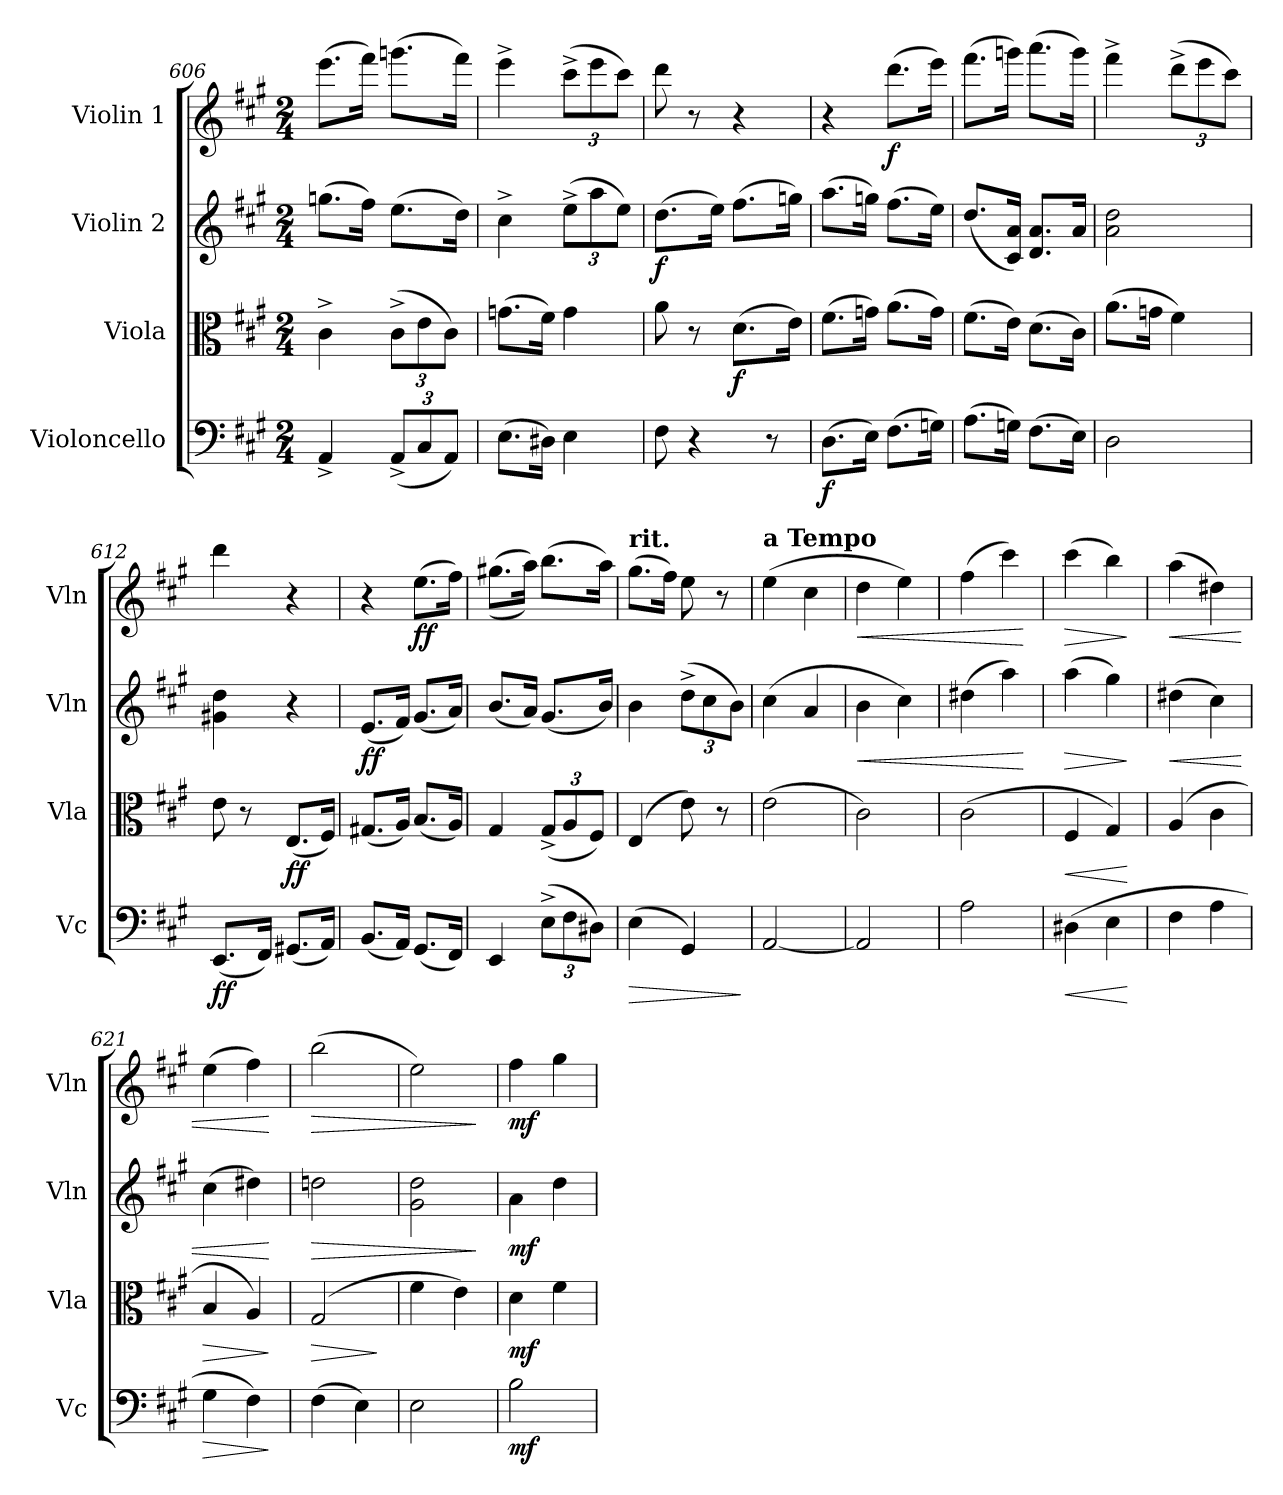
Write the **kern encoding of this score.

**kern	**dynam	**kern	**dynam	**kern	**dynam	**kern	**dynam
*part4	*part4	*part3	*part3	*part2	*part2	*part1	*part1
*staff4	*staff4	*staff3	*staff3	*staff2	*staff2	*staff1	*staff1
*I"Violoncello	*	*I"Viola	*	*I"Violin 2	*	*I"Violin 1	*
*I'Vc	*	*I'Vla	*	*I'Vln	*	*I'Vln	*
*clefF4	*	*clefC3	*	*clefG2	*	*clefG2	*
*k[f#c#g#]	*	*k[f#c#g#]	*	*k[f#c#g#]	*	*k[f#c#g#]	*
*M2/4	*	*M2/4	*	*M2/4	*	*M2/4	*
=606	=606	=606	=606	=606	=606	=606	=606
4AA^/	.	4c#^\	.	(>8.ggn\L	.	(>8.eee\L	.
.	.	.	.	16ff#\Jk)	.	16fff#\Jk)	.
*Xbrackettup	*	*Xbrackettup	*	*	*	*	*
(<12AA^/L	.	(>12c#^\L	.	(>8.ee\L	.	(>8.gggn\L	.
12C#/	.	12e\	.	.	.	.	.
12AA/J)	.	12c#\J)	.	.	.	.	.
.	.	.	.	16dd\Jk)	.	16fff#\Jk)	.
=607	=607	=607	=607	=607	=607	=607	=607
(>8.E\L	.	(>8.gn\L	.	4cc#^\	.	4eee^\	.
16D#X\Jk)	.	16f#\Jk)	.	.	.	.	.
*	*	*	*	*Xbrackettup	*	*Xbrackettup	*
4E\	.	4g\	.	(>12ee^\L	.	(>12ccc#^\L	.
.	.	.	.	12aa\	.	12eee\	.
.	.	.	.	12ee\J)	.	12ccc#\J)	.
!!LO:LB:g=z
=608	=608	=608	=608	=608	=608	=608	=608
!	!	!	!	!	!LO:DY:b	!	!
8F#\	.	8a\	.	(>8.dd\L	f	8ddd\	.
4r	.	8r	.	.	.	8r	.
.	.	.	.	16ee\Jk)	.	.	.
!	!	!	!LO:DY:b	!	!	!	!
.	.	(>8.d\L	f	(>8.ff#\L	.	4r	.
8r	.	.	.	.	.	.	.
.	.	16e\Jk)	.	16ggn\Jk)	.	.	.
=609	=609	=609	=609	=609	=609	=609	=609
!	!LO:DY:b	!	!	!	!	!	!
(>8.D\L	f	(>8.f#\L	.	(>8.aa\L	.	4r	.
16E\Jk)	.	16gn\Jk)	.	16ggn\Jk)	.	.	.
!	!	!	!	!	!	!	!LO:DY:b
(>8.F#\L	.	(>8.a\L	.	(>8.ff#\L	.	(>8.ddd\L	f
16Gn\Jk)	.	16g\Jk)	.	16ee\Jk)	.	16eee\Jk)	.
=610	=610	=610	=610	=610	=610	=610	=610
(>8.A\L	.	(>8.f#\L	.	(<8.dd/L	.	(>8.fff#\L	.
16Gn\Jk)	.	16e\Jk)	.	16c#/ 16a/Jk)	.	16gggn\Jk)	.
(>8.F#\L	.	(>8.d\L	.	8.d/ 8.a/L	.	(>8.aaa\L	.
16E\Jk)	.	16c#\Jk)	.	16a/Jk	.	16ggg\Jk)	.
=611	=611	=611	=611	=611	=611	=611	=611
2D\	.	(>8.a\L	.	2a\ 2dd\	.	4fff#^\	.
.	.	16gn\Jk	.	.	.	.	.
.	.	4f#\)	.	.	.	(>12ddd^\L	.
.	.	.	.	.	.	12eee\	.
.	.	.	.	.	.	12ccc#\J)	.
=612	=612	=612	=612	=612	=612	=612	=612
!	!LO:DY:b	!	!	!	!	!	!
(<8.EE/L	ff	8e\	.	4g#X\ 4dd\	.	4ddd\	.
.	.	8r	.	.	.	.	.
16FF#/Jk)	.	.	.	.	.	.	.
!	!	!	!LO:DY:b	!	!	!	!
(<8.GG#X/L	.	(<8.E/L	ff	4r	.	4r	.
16AA/Jk)	.	16F#/Jk)	.	.	.	.	.
=613	=613	=613	=613	=613	=613	=613	=613
!	!	!	!	!	!LO:DY:b	!	!
(<8.BB/L	.	(<8.G#X/L	.	(<8.e/L	ff	4r	.
16AA/Jk)	.	16A/Jk)	.	16f#/Jk)	.	.	.
!	!	!	!	!	!	!	!LO:DY:b
(<8.GG#/L	.	(<8.B/L	.	(<8.g#/L	.	(>8.ee\L	ff
16FF#/Jk)	.	16A/Jk)	.	16a/Jk)	.	16ff#\Jk)	.
=614	=614	=614	=614	=614	=614	=614	=614
4EE/	.	4G#/	.	(<8.b/L	.	(>(>8.gg#X\L	.
.	.	.	.	16a/Jk)	.	16aa\Jk))	.
(>12E^\L	.	(<12G#^/L	.	(<8.g#/L	.	(>8.bb\L	.
12F#\	.	12A/	.	.	.	.	.
12D#X\J)	.	12F#/J)	.	.	.	.	.
.	.	.	.	16b/Jk)	.	16aa\Jk)	.
=615	=615	=615	=615	=615	=615	=615	=615
!	!	!	!	!	!	!LO:TX:a:B:t=rit.	!
!	!LO:HP:b	!	!	!	!	!	!
(>4E\	>	(>4E/	.	4b\	.	(>8.gg#\L	.
.	.	.	.	.	.	16ff#\Jk)	.
4GG#/)	.	8e\)	.	(>12dd^\L	.	8ee\	.
.	.	.	.	12cc#\	.	.	.
.	.	8r	.	.	.	8r	.
.	.	.	.	12b\J)	.	.	.
.	]	.	.	.	.	.	.
=616	=616	=616	=616	=616	=616	=616	=616
!	!	!	!	!	!	!LO:TX:a:B:t=a Tempo	!
!	!LO:DY:b	!	!LO:DY:b	!	!LO:DY:b	!	!LO:DY:b
[2AA/	other-dynamics	(>2e\	other-dynamics	(>4cc#\	other-dynamics	(>4ee\	other-dynamics
.	.	.	.	4a/	.	4cc#\	.
=617	=617	=617	=617	=617	=617	=617	=617
!	!	!	!	!	!LO:HP:b	!	!LO:HP:b
2AA/]	.	2c#\)	.	4b\	<	4dd\	<
.	.	.	.	4cc#\)	.	4ee\)	.
=618	=618	=618	=618	=618	=618	=618	=618
2A\	.	(>2c#\	.	(>4dd#X\	.	(>4ff#\	.
.	.	.	.	4aa\)	.	4ccc#\)	.
.	.	.	.	.	[	.	[
=619	=619	=619	=619	=619	=619	=619	=619
!	!LO:HP:b	!	!LO:HP:b	!	!LO:HP:b	!	!LO:HP:b
(>4D#X\	<	4F#/	<	(>4aa\	>	(>4ccc#\	>
4E\	.	4G#/)	.	4gg#\)	.	4bb\)	.
.	[	.	[	.	]	.	]
=620	=620	=620	=620	=620	=620	=620	=620
!	!	!	!	!	!LO:HP:b	!	!LO:HP:b
4F#\	.	(>4A/	.	(>4dd#X\	<	(>4aa\	<
4A\	.	4c#\	.	4cc#\)	.	4dd#X\)	.
=621	=621	=621	=621	=621	=621	=621	=621
!	!LO:HP:b	!	!LO:HP:b	!	!	!	!
4G#\	>	4B/	>	(>4cc#\	.	(>4ee\	.
4F#\)	.	4A/)	.	4dd#X\)	.	4ff#\)	.
.	]	.	]	.	[	.	[
!!LO:LB:g=z
=622	=622	=622	=622	=622	=622	=622	=622
!	!	!	!LO:HP:b	!	!LO:HP:b	!	!LO:HP:b
(>4F#\	.	(>2G#/	>	2ddn\	>	(>2bb\	>
4E\)	.	.	.	.	.	.	.
.	.	.	]	.	.	.	.
=623	=623	=623	=623	=623	=623	=623	=623
2E\	.	4f#\	.	2g#\ 2dd\	.	2ee\)	.
.	.	4e\)	.	.	.	.	.
.	.	.	.	.	]	.	]
=624	=624	=624	=624	=624	=624	=624	=624
!	!LO:DY:b	!	!LO:DY:b	!	!LO:DY:b	!	!LO:DY:b
2B\	mf	4d\	mf	4a\	mf	4ff#\	mf
.	.	4f#\	.	4dd\	.	4gg#\	.
=	=	=	=	=	=	=	=
*-	*-	*-	*-	*-	*-	*-	*-
